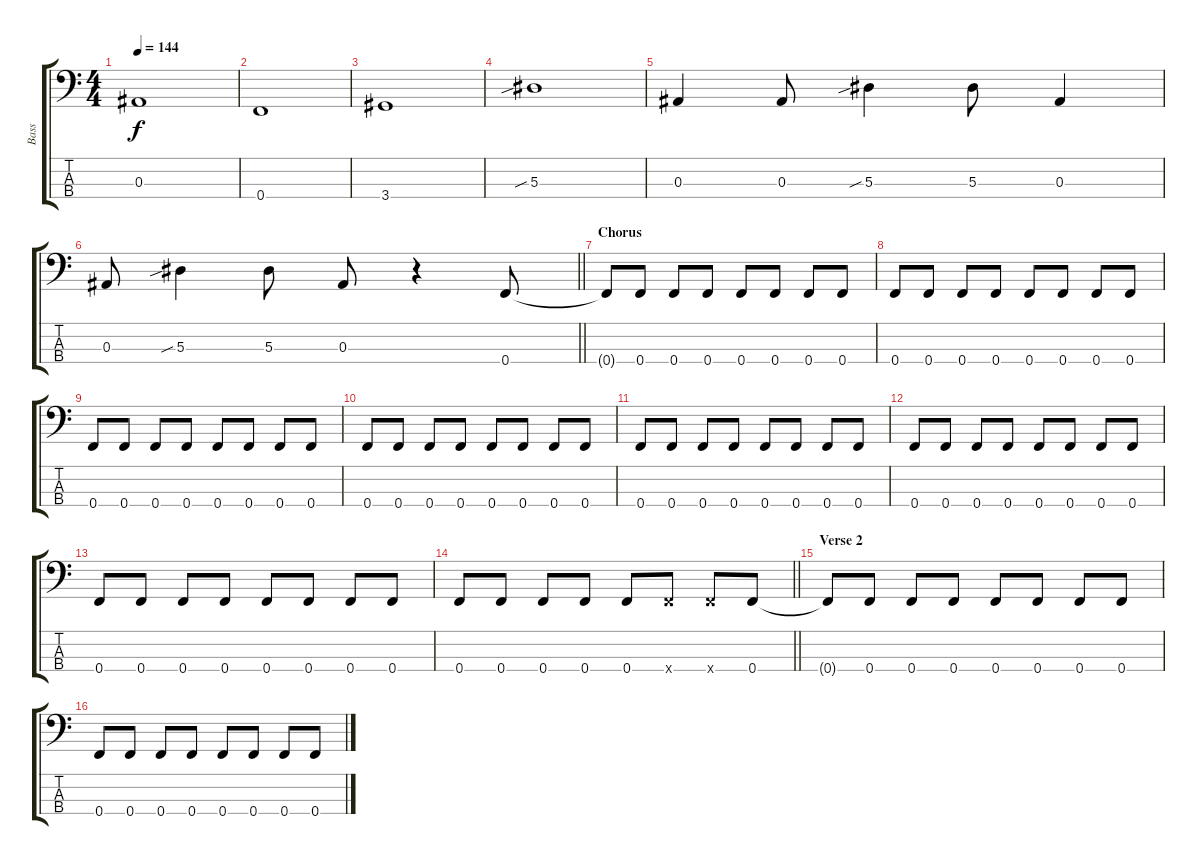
\track ("Bass" "Bass") {instrument electricbasspick}
\staff {score tabs}
\tuning (Ab2 Eb2 Bb1 F1) {hide}
\ts (4 4)
\tempo 144
\clef f4
\ks c
0.3.1{dy f} |
0.4.1 |
3.4.1 |
5.3{sib}.1 |
0.3.4 0.3.8 5.3{sib}.4 5.3.8 0.3.4 |
\barLineRight lightlight
0.3.8 5.3{sib}.4 5.3.8 0.3.8 r.4 0.4.8 |
\section ("" "Chorus")
0.4{t}.8 0.4.8 0.4.8 0.4.8 0.4.8 0.4.8 0.4.8 0.4.8 |
0.4.8 0.4.8 0.4.8 0.4.8 0.4.8 0.4.8 0.4.8 0.4.8 |
0.4.8 0.4.8 0.4.8 0.4.8 0.4.8 0.4.8 0.4.8 0.4.8 |
0.4.8 0.4.8 0.4.8 0.4.8 0.4.8 0.4.8 0.4.8 0.4.8 |
0.4.8 0.4.8 0.4.8 0.4.8 0.4.8 0.4.8 0.4.8 0.4.8 |
0.4.8 0.4.8 0.4.8 0.4.8 0.4.8 0.4.8 0.4.8 0.4.8 |
0.4.8 0.4.8 0.4.8 0.4.8 0.4.8 0.4.8 0.4.8 0.4.8 |
\barLineRight lightlight
0.4.8 0.4.8 0.4.8 0.4.8 0.4.8 0.4{x}.8 0.4{x}.8 0.4.8 |
\section ("" "Verse 2")
0.4{t}.8 0.4.8 0.4.8 0.4.8 0.4.8 0.4.8 0.4.8 0.4.8 |
0.4.8 0.4.8 0.4.8 0.4.8 0.4.8 0.4.8 0.4.8 0.4.8
